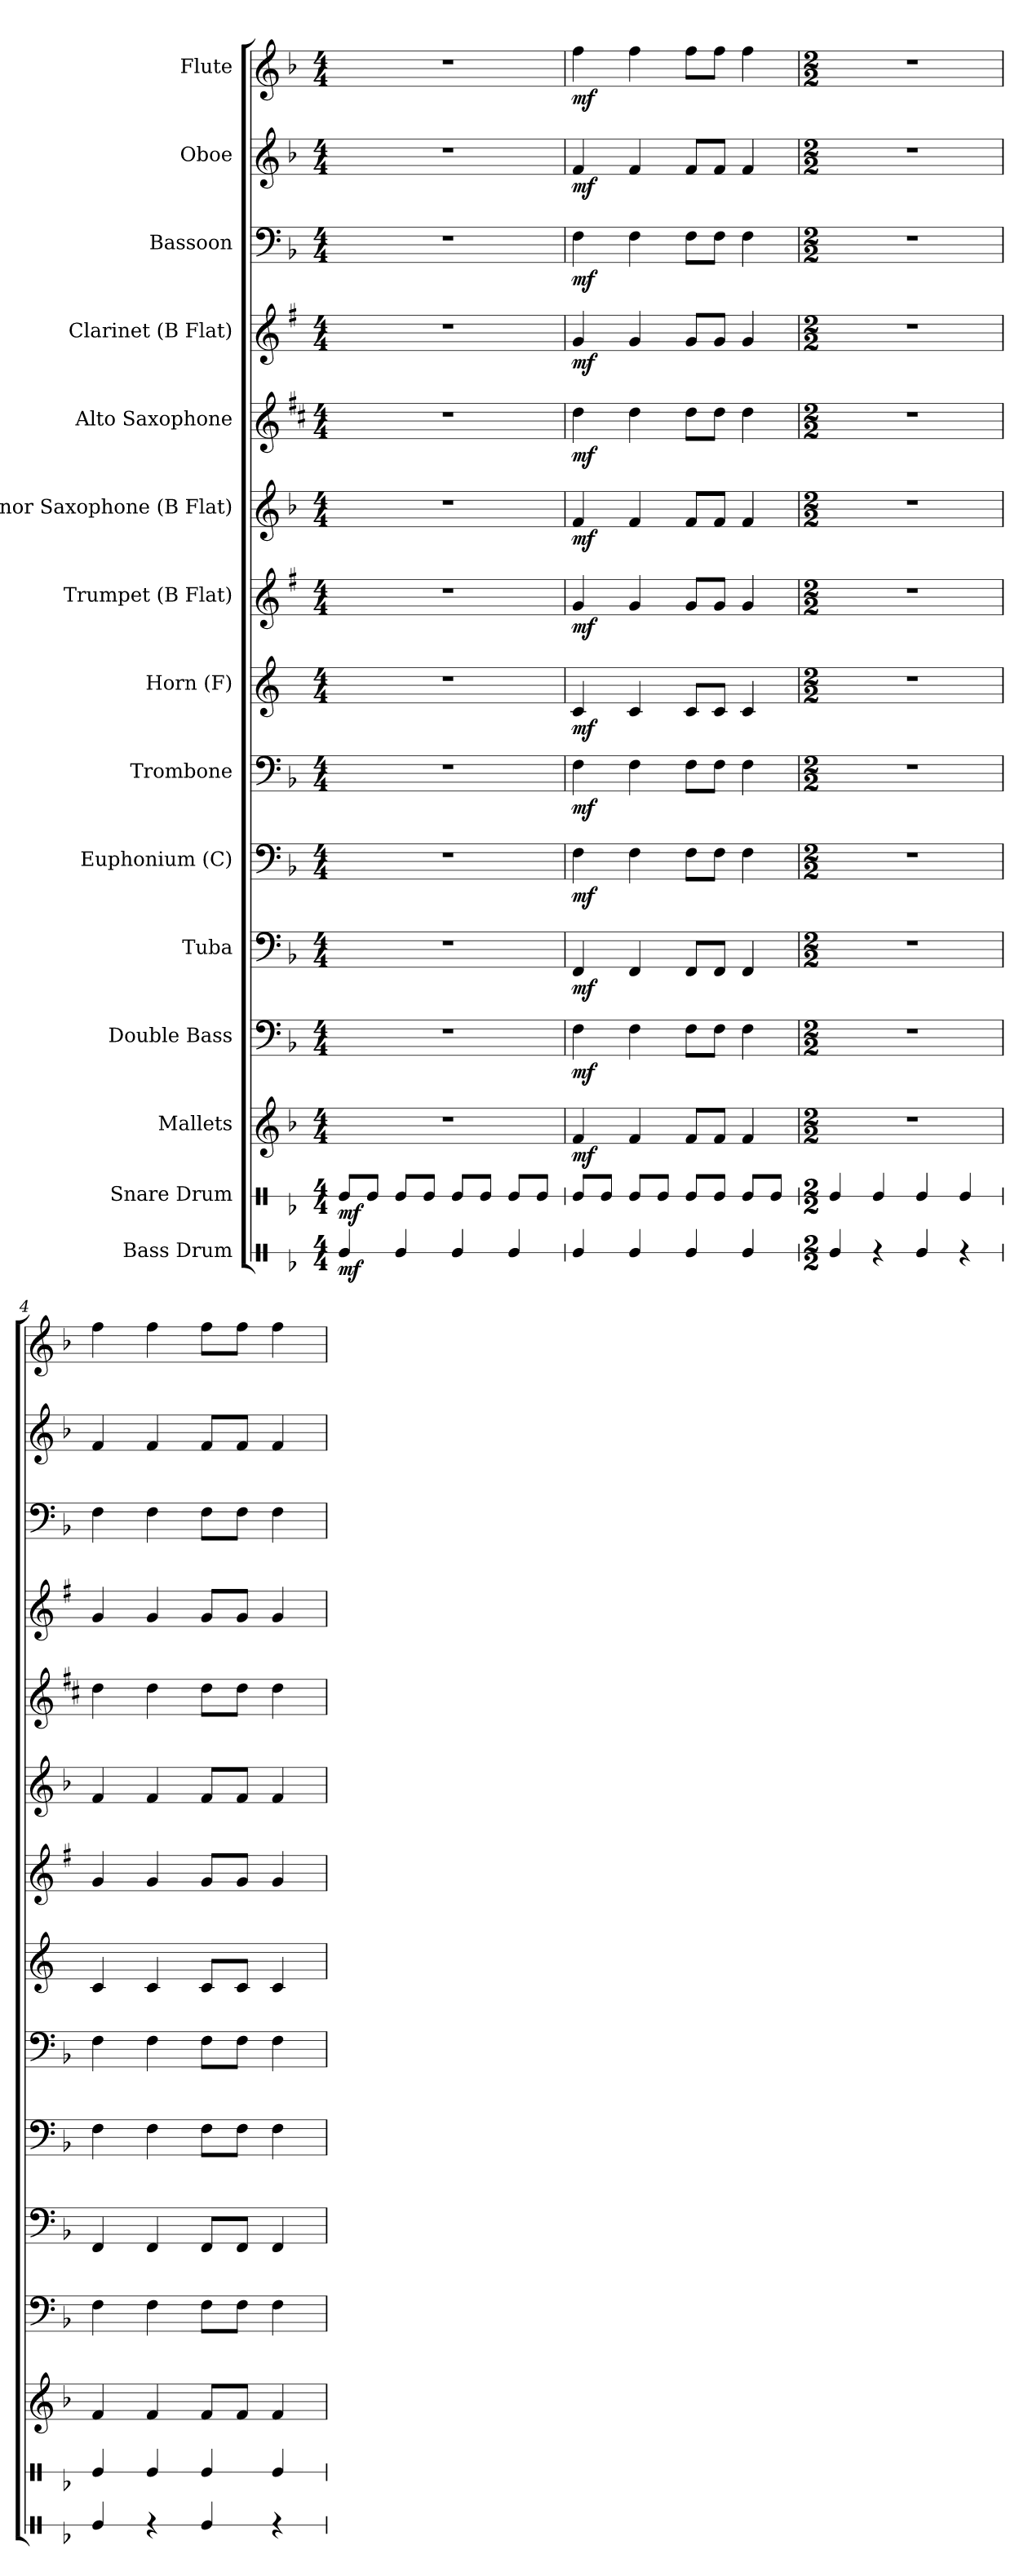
**kern	**dynam	**kern	**dynam	**kern	**dynam	**kern	**dynam	**kern	**dynam	**kern	**dynam	**kern	**dynam	**kern	**dynam	**kern	**dynam	**kern	**dynam	**kern	**dynam	**kern	**dynam	**kern	**dynam	**kern	**dynam	**kern	**dynam
*part15	*part15	*part14	*part14	*part13	*part13	*part12	*part12	*part11	*part11	*part10	*part10	*part9	*part9	*part8	*part8	*part7	*part7	*part6	*part6	*part5	*part5	*part4	*part4	*part3	*part3	*part2	*part2	*part1	*part1
*staff15	*staff15	*staff14	*staff14	*staff13	*staff13	*staff12	*staff12	*staff11	*staff11	*staff10	*staff10	*staff9	*staff9	*staff8	*staff8	*staff7	*staff7	*staff6	*staff6	*staff5	*staff5	*staff4	*staff4	*staff3	*staff3	*staff2	*staff2	*staff1	*staff1
*I"Bass Drum	*	*I"Snare Drum	*	*I"Mallets	*	*I"Double Bass	*	*I"Tuba	*	*I"Euphonium (C)	*	*I"Trombone	*	*I"Horn (F)	*	*I"Trumpet (B Flat)	*	*I"Tenor Saxophone (B Flat)	*	*I"Alto Saxophone	*	*I"Clarinet (B Flat)	*	*I"Bassoon	*	*I"Oboe	*	*I"Flute	*
*stria1	*	*stria1	*	*	*	*	*	*	*	*	*	*	*	*	*	*	*	*	*	*	*	*	*	*	*	*	*	*	*
*clefX	*	*clefX	*	*clefG2	*	*clefF4	*	*clefF4	*	*clefF4	*	*clefF4	*	*clefG2	*	*clefG2	*	*clefG2	*	*clefG2	*	*clefG2	*	*clefF4	*	*clefG2	*	*clefG2	*
*	*	*	*	*ITrd-14c-24	*	*ITrd7c12	*	*	*	*	*	*	*	*ITrd4c7	*	*ITrd1c2	*	*ITrd8c14	*	*ITrd5c9	*	*ITrd1c2	*	*	*	*	*	*	*
*k[b-]	*	*k[b-]	*	*k[b-]	*	*k[b-]	*	*k[b-]	*	*k[b-]	*	*k[b-]	*	*k[b-]	*	*k[b-]	*	*k[b-]	*	*k[b-]	*	*k[b-]	*	*k[b-]	*	*k[b-]	*	*k[b-]	*
*F:	*	*F:	*	*F:	*	*F:	*	*F:	*	*F:	*	*F:	*	*F:	*	*F:	*	*F:	*	*F:	*	*F:	*	*F:	*	*F:	*	*F:	*
*M4/4	*	*M4/4	*	*M4/4	*	*M4/4	*	*M4/4	*	*M4/4	*	*M4/4	*	*M4/4	*	*M4/4	*	*M4/4	*	*M4/4	*	*M4/4	*	*M4/4	*	*M4/4	*	*M4/4	*
*MM120	*	*MM120	*	*MM120	*	*MM120	*	*MM120	*	*MM120	*	*MM120	*	*MM120	*	*MM120	*	*MM120	*	*MM120	*	*MM120	*	*MM120	*	*MM120	*	*MM120	*
=1	=1	=1	=1	=1	=1	=1	=1	=1	=1	=1	=1	=1	=1	=1	=1	=1	=1	=1	=1	=1	=1	=1	=1	=1	=1	=1	=1	=1	=1
!	!LO:DY:b	!	!LO:DY:b	!	!	!	!	!	!	!	!	!	!	!	!	!	!	!	!	!	!	!	!	!	!	!	!	!	!
4Re/	mf	8Re/L	mf	1r	.	1r	.	1r	.	1r	.	1r	.	1r	.	1r	.	1r	.	1r	.	1r	.	1r	.	1r	.	1r	.
.	.	8Re/J	.	.	.	.	.	.	.	.	.	.	.	.	.	.	.	.	.	.	.	.	.	.	.	.	.	.	.
4Re/	.	8Re/L	.	.	.	.	.	.	.	.	.	.	.	.	.	.	.	.	.	.	.	.	.	.	.	.	.	.	.
.	.	8Re/J	.	.	.	.	.	.	.	.	.	.	.	.	.	.	.	.	.	.	.	.	.	.	.	.	.	.	.
4Re/	.	8Re/L	.	.	.	.	.	.	.	.	.	.	.	.	.	.	.	.	.	.	.	.	.	.	.	.	.	.	.
.	.	8Re/J	.	.	.	.	.	.	.	.	.	.	.	.	.	.	.	.	.	.	.	.	.	.	.	.	.	.	.
4Re/	.	8Re/L	.	.	.	.	.	.	.	.	.	.	.	.	.	.	.	.	.	.	.	.	.	.	.	.	.	.	.
.	.	8Re/J	.	.	.	.	.	.	.	.	.	.	.	.	.	.	.	.	.	.	.	.	.	.	.	.	.	.	.
=2	=2	=2	=2	=2	=2	=2	=2	=2	=2	=2	=2	=2	=2	=2	=2	=2	=2	=2	=2	=2	=2	=2	=2	=2	=2	=2	=2	=2	=2
!	!	!	!	!	!LO:DY:b	!	!LO:DY:b	!	!LO:DY:b	!	!LO:DY:b	!	!LO:DY:b	!	!LO:DY:b	!	!LO:DY:b	!	!LO:DY:b	!	!LO:DY:b	!	!LO:DY:b	!	!LO:DY:b	!	!LO:DY:b	!	!LO:DY:b
4Re/	.	8Re/L	.	4fff/	mf	4FF\	mf	4FF/	mf	4F\	mf	4F\	mf	4F/	mf	4f/	mf	4F/	mf	4f\	mf	4f/	mf	4F\	mf	4f/	mf	4ff\	mf
.	.	8Re/J	.	.	.	.	.	.	.	.	.	.	.	.	.	.	.	.	.	.	.	.	.	.	.	.	.	.	.
4Re/	.	8Re/L	.	4fff/	.	4FF\	.	4FF/	.	4F\	.	4F\	.	4F/	.	4f/	.	4F/	.	4f\	.	4f/	.	4F\	.	4f/	.	4ff\	.
.	.	8Re/J	.	.	.	.	.	.	.	.	.	.	.	.	.	.	.	.	.	.	.	.	.	.	.	.	.	.	.
4Re/	.	8Re/L	.	8fff/L	.	8FF\L	.	8FF/L	.	8F\L	.	8F\L	.	8F/L	.	8f/L	.	8F/L	.	8f\L	.	8f/L	.	8F\L	.	8f/L	.	8ff\L	.
.	.	8Re/J	.	8fff/J	.	8FF\J	.	8FF/J	.	8F\J	.	8F\J	.	8F/J	.	8f/J	.	8F/J	.	8f\J	.	8f/J	.	8F\J	.	8f/J	.	8ff\J	.
4Re/	.	8Re/L	.	4fff/	.	4FF\	.	4FF/	.	4F\	.	4F\	.	4F/	.	4f/	.	4F/	.	4f\	.	4f/	.	4F\	.	4f/	.	4ff\	.
.	.	8Re/J	.	.	.	.	.	.	.	.	.	.	.	.	.	.	.	.	.	.	.	.	.	.	.	.	.	.	.
=3	=3	=3	=3	=3	=3	=3	=3	=3	=3	=3	=3	=3	=3	=3	=3	=3	=3	=3	=3	=3	=3	=3	=3	=3	=3	=3	=3	=3	=3
*M2/2	*	*M2/2	*	*M2/2	*	*M2/2	*	*M2/2	*	*M2/2	*	*M2/2	*	*M2/2	*	*M2/2	*	*M2/2	*	*M2/2	*	*M2/2	*	*M2/2	*	*M2/2	*	*M2/2	*
*	*	*	*	*	*	*	*	*	*	*	*	*	*	*	*	*	*	*	*	*	*	*	*	*	*	*	*	*MM120	*
4Re/	.	4Re/	.	1r	.	1r	.	1r	.	1r	.	1r	.	1r	.	1r	.	1r	.	1r	.	1r	.	1r	.	1r	.	1r	.
4r	.	4Re/	.	.	.	.	.	.	.	.	.	.	.	.	.	.	.	.	.	.	.	.	.	.	.	.	.	.	.
4Re/	.	4Re/	.	.	.	.	.	.	.	.	.	.	.	.	.	.	.	.	.	.	.	.	.	.	.	.	.	.	.
4r	.	4Re/	.	.	.	.	.	.	.	.	.	.	.	.	.	.	.	.	.	.	.	.	.	.	.	.	.	.	.
=4	=4	=4	=4	=4	=4	=4	=4	=4	=4	=4	=4	=4	=4	=4	=4	=4	=4	=4	=4	=4	=4	=4	=4	=4	=4	=4	=4	=4	=4
4Re/	.	4Re/	.	4fff/	.	4FF\	.	4FF/	.	4F\	.	4F\	.	4F/	.	4f/	.	4F/	.	4f\	.	4f/	.	4F\	.	4f/	.	4ff\	.
4r	.	4Re/	.	4fff/	.	4FF\	.	4FF/	.	4F\	.	4F\	.	4F/	.	4f/	.	4F/	.	4f\	.	4f/	.	4F\	.	4f/	.	4ff\	.
4Re/	.	4Re/	.	8fff/L	.	8FF\L	.	8FF/L	.	8F\L	.	8F\L	.	8F/L	.	8f/L	.	8F/L	.	8f\L	.	8f/L	.	8F\L	.	8f/L	.	8ff\L	.
.	.	.	.	8fff/J	.	8FF\J	.	8FF/J	.	8F\J	.	8F\J	.	8F/J	.	8f/J	.	8F/J	.	8f\J	.	8f/J	.	8F\J	.	8f/J	.	8ff\J	.
4r	.	4Re/	.	4fff/	.	4FF\	.	4FF/	.	4F\	.	4F\	.	4F/	.	4f/	.	4F/	.	4f\	.	4f/	.	4F\	.	4f/	.	4ff\	.
=	=	=	=	=	=	=	=	=	=	=	=	=	=	=	=	=	=	=	=	=	=	=	=	=	=	=	=	=	=
*-	*-	*-	*-	*-	*-	*-	*-	*-	*-	*-	*-	*-	*-	*-	*-	*-	*-	*-	*-	*-	*-	*-	*-	*-	*-	*-	*-	*-	*-
